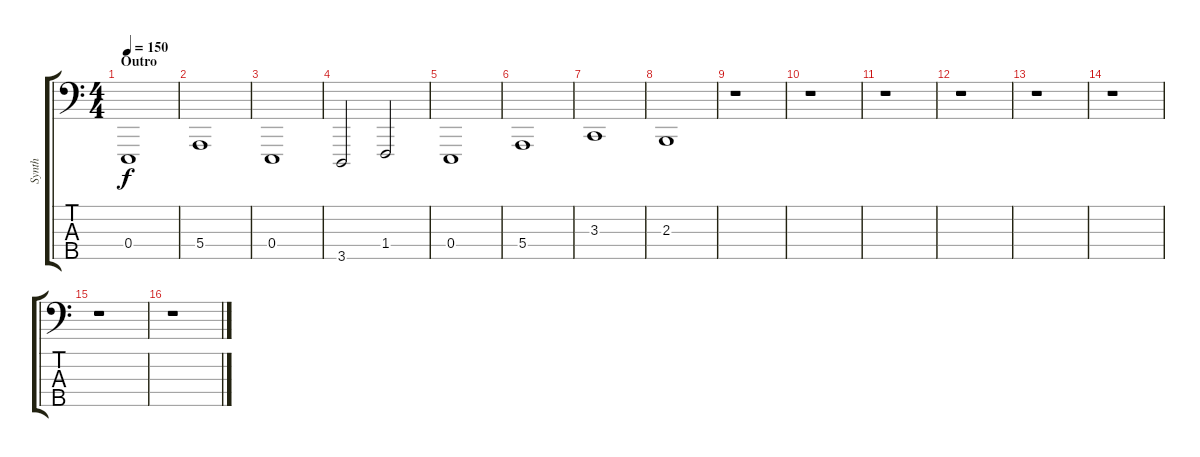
\track ("Synth" "Synth") {instrument stringensemble1}
\staff {score tabs}
\tuning (G2 D2 A1 E1 B0) {hide}
\ts (4 4)
\section ("" "Outro")
\tempo 150
\clef f4
\ks c
0.4.1{dy f volume 16 instrument ocarina} |
5.4.1 |
0.4.1 |
3.5.2 1.4.2 |
0.4.1 |
5.4.1 |
3.3.1 |
2.3.1 |
r.1 |
r.1 |
r.1 |
r.1 |
r.1 |
r.1 |
r.1 |
r.1
